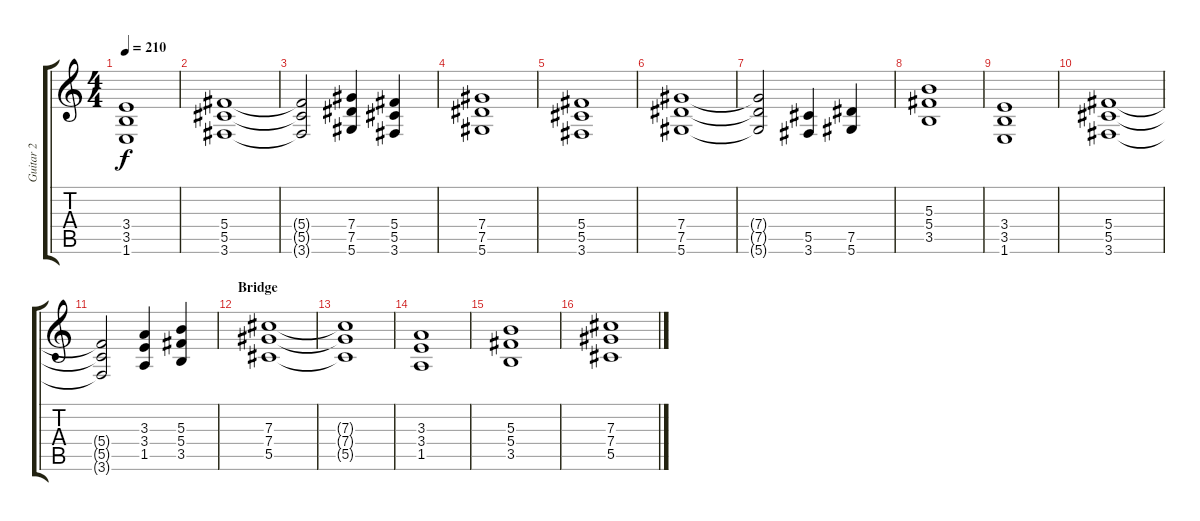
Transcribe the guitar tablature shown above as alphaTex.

\track ("Guitar 2" "Guitar 2") {instrument overdrivenguitar}
\staff {score tabs}
\tuning (Eb4 Bb3 Gb3 Db3 Ab2 Eb2) {hide}
\ts (4 4)
\tempo 210
\clef g2
\ks c
(3.4 3.5 1.6).1{dy f} |
(5.4 5.5 3.6).1 |
(5.4{t} 5.5{t} 3.6{t}).2 (7.4 7.5 5.6).4 (5.4 5.5 3.6).4 |
(7.4 7.5 5.6).1 |
(5.4 5.5 3.6).1 |
(7.4 7.5 5.6).1 |
(7.4{t} 7.5{t} 5.6{t}).2 (5.5 3.6).4 (7.5 5.6).4 |
(5.3 5.4 3.5).1 |
(3.4 3.5 1.6).1 |
(5.4 5.5 3.6).1 |
(5.4{t} 5.5{t} 3.6{t}).2 (3.3 3.4 1.5).4 (5.3 5.4 3.5).4 |
\section ("" "Bridge")
(7.3 7.4 5.5).1 |
(7.3{t} 7.4{t} 5.5{t}).1 |
(3.3 3.4 1.5).1 |
(5.3 5.4 3.5).1 |
(7.3 7.4 5.5).1
